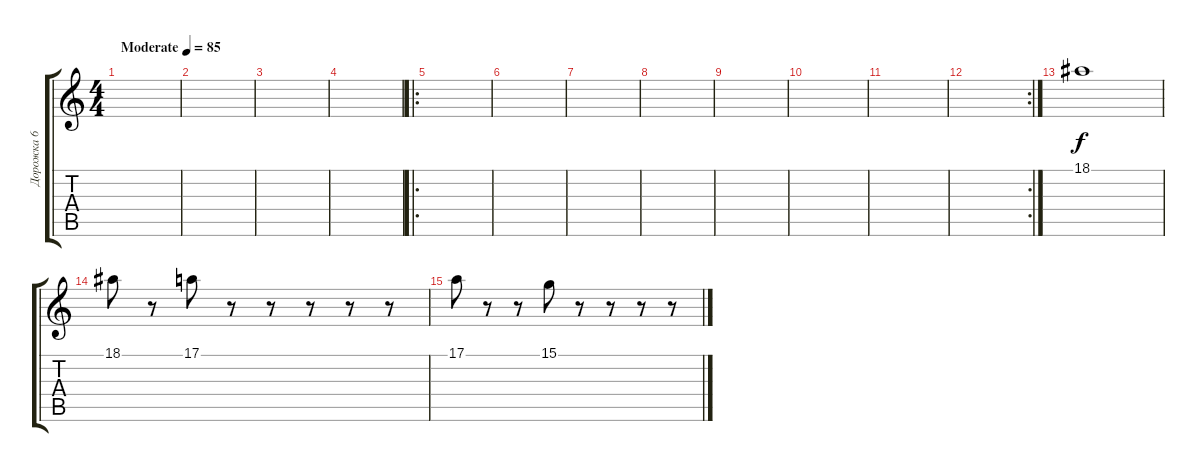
\track ("Дорожка 6" "Дорожка 6") {instrument stringensemble2}
\staff {score tabs}
\tuning (E4 B3 G3 D3 A2 E2) {hide}
\ts (4 4)
\tempo (85 "Moderate")
\clef g2
\ks c
|
|
|
|
\ro
|
|
|
|
|
|
|
\rc 2
|
18.1.1 |
18.1.8 r.8 17.1.8 r.8 r.8 r.8 r.8 r.8 |
17.1.8 r.8 r.8 15.1.8 r.8 r.8 r.8 r.8
